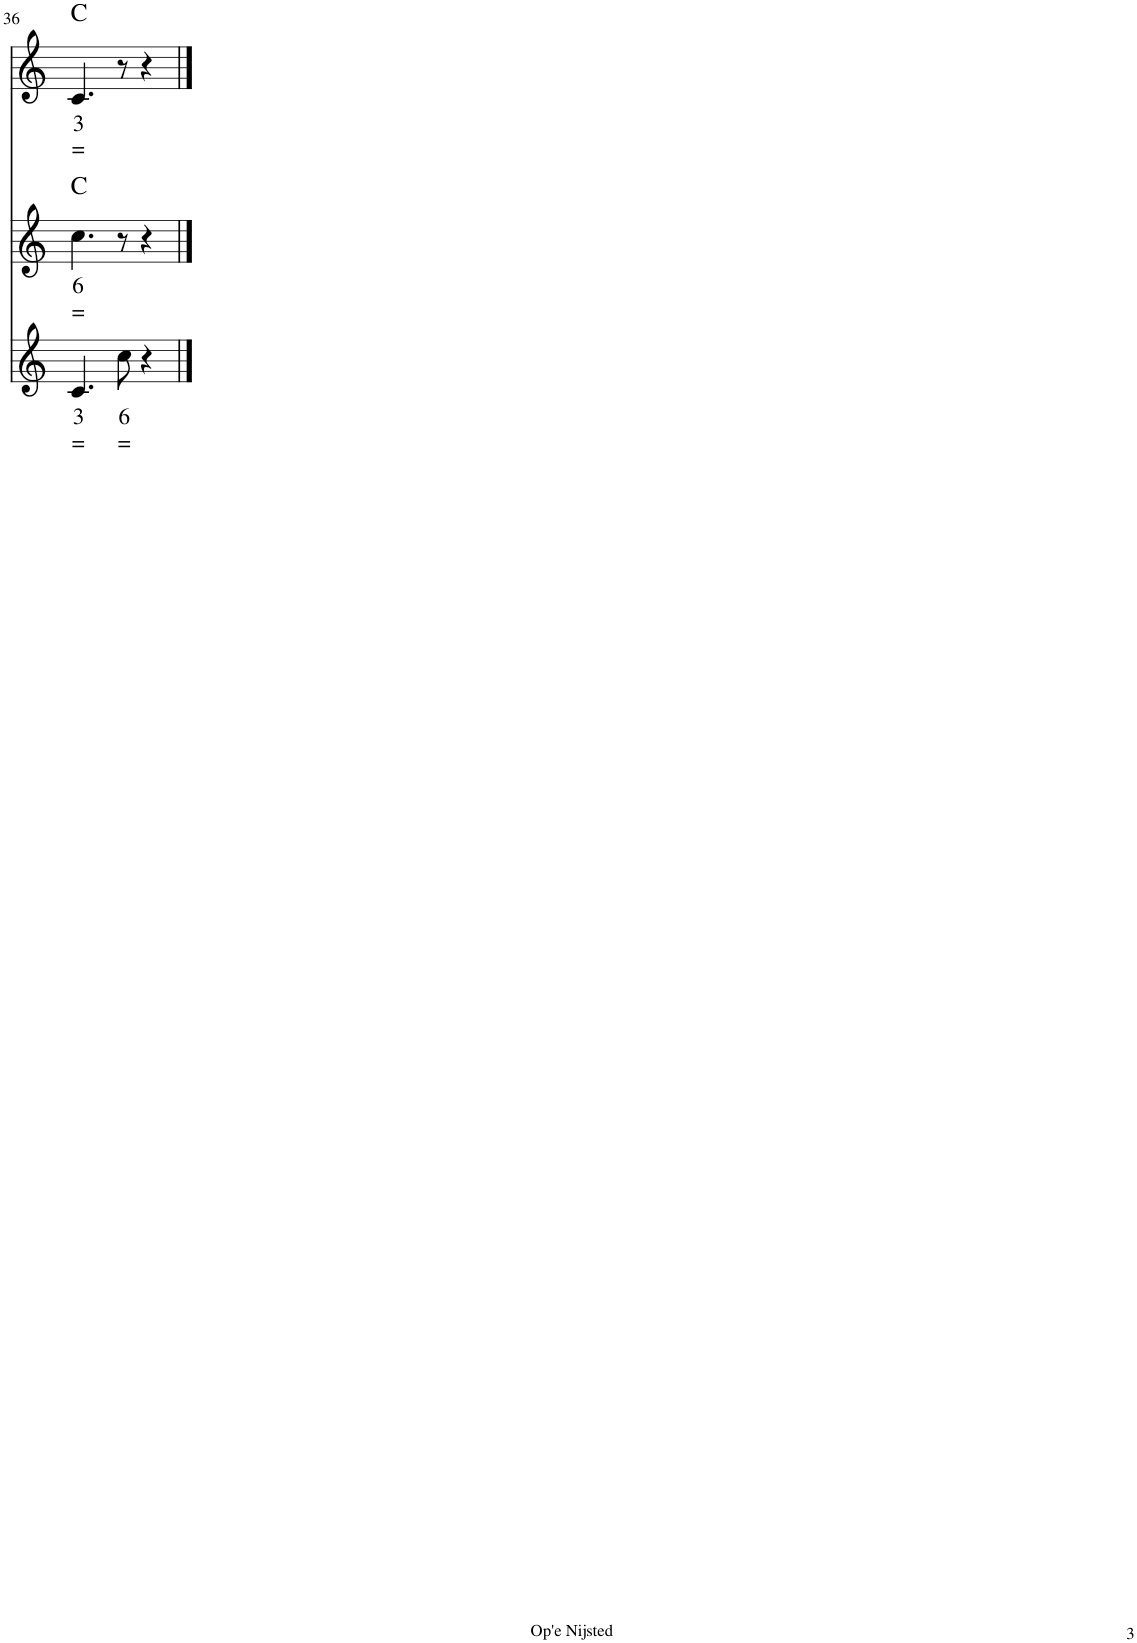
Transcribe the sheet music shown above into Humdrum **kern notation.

**kern	**text	**text	**kern	**text	**text	**kern	**text	**text	**harte
*part3	*part3	*part3	*part2	*part2	*part2	*part1	*part1	*part1	*part1
*staff3	*staff3	*staff3	*staff2	*staff2	*staff2	*staff1	*staff1	*staff1	*
*I"Stem	*	*	*I"Stem	*	*	*I"Stem	*	*	*
!!LO:PB:g=z
*clefG2	*	*	*clefG2	*	*	*clefG2	*	*	*
*k[]	*	*	*k[]	*	*	*k[]	*	*	*
*M6/8	*	*	*M6/8	*	*	*M6/8	*	*	*
=36	=36	=36	=36	=36	=36	=36	=36	=36	=36
!	!LO:LY:b	!LO:LY:b	!	!LO:LY:b	!LO:LY:b	!	!LO:LY:b	!LO:LY:b	!
4.c/	3	=	4.cc\	6	=	4.c/	3	=	C:maj
!	!LO:LY:b	!LO:LY:b	!	!	!	!	!	!	!
8cc\	6	=	8r	.	.	8r	.	.	.
4r	.	.	4r	.	.	4r	.	.	.
==	==	==	==	==	==	==	==	==	==
*-	*-	*-	*-	*-	*-	*-	*-	*-	*-
